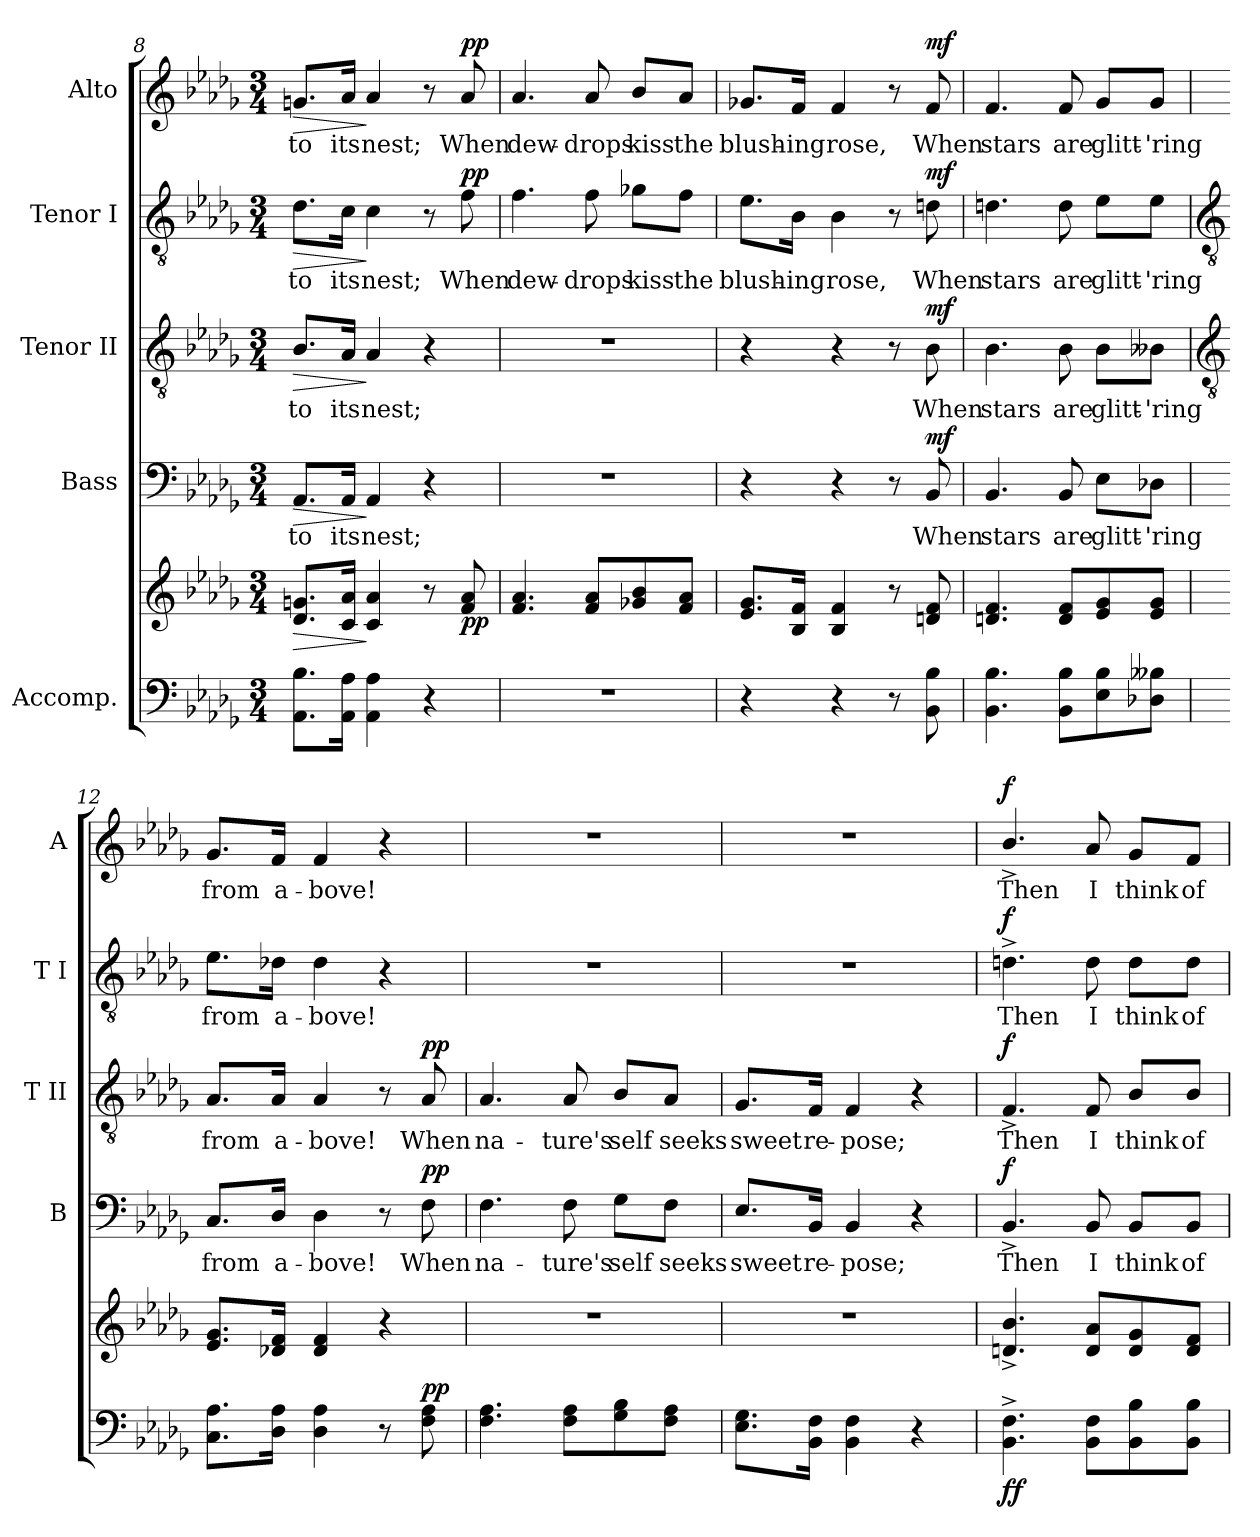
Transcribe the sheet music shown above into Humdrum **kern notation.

**kern	**kern	**dynam	**kern	**text	**dynam	**kern	**text	**dynam	**kern	**text	**dynam	**kern	**text	**dynam
*part5	*part5	*part5	*part4	*part4	*part4	*part3	*part3	*part3	*part2	*part2	*part2	*part1	*part1	*part1
*staff6	*staff5	*staff5/6	*staff4	*staff4	*staff4	*staff3	*staff3	*staff3	*staff2	*staff2	*staff2	*staff1	*staff1	*staff1
*I"Accomp.	*	*	*I"Bass	*	*	*I"Tenor II	*	*	*I"Tenor I	*	*	*I"Alto	*	*
*	*	*	*I'B	*	*	*I'T II	*	*	*I'T I	*	*	*I'A	*	*
!!LO:LB:g=z
*clefF4	*clefG2	*	*clefF4	*	*	*clefGv2	*	*	*clefGv2	*	*	*clefG2	*	*
*k[b-e-a-d-g-]	*k[b-e-a-d-g-]	*	*k[b-e-a-d-g-]	*	*	*k[b-e-a-d-g-]	*	*	*k[b-e-a-d-g-]	*	*	*k[b-e-a-d-g-]	*	*
*D-:	*D-:	*	*D-:	*	*	*D-:	*	*	*D-:	*	*	*D-:	*	*
*M3/4	*M3/4	*	*M3/4	*	*	*M3/4	*	*	*M3/4	*	*	*M3/4	*	*
=8	=8	=8	=8	=8	=8	=8	=8	=8	=8	=8	=8	=8	=8	=8
!	!	!LO:HP:b	!	!LO:LY:b	!LO:HP:b	!	!LO:LY:b	!LO:HP:b	!	!LO:LY:b	!LO:HP:b	!	!LO:LY:b	!LO:HP:b
8.AA- 8.B-L	8.d- 8.gnL	>	8.AA-/L	to	>	8.B-/L	to	>	8.d-\L	to	>	8.gn/L	to	>
!	!	!	!	!LO:LY:b	!	!	!LO:LY:b	!	!	!LO:LY:b	!	!	!LO:LY:b	!
16AA- 16A-J	16c 16a-J	.	16AA-/Jk	its	.	16A-/Jk	its	.	16c\Jk	its	.	16a-/Jk	its	.
!	!	!	!	!LO:LY:b	!	!	!LO:LY:b	!	!	!LO:LY:b	!	!	!LO:LY:b	!
4AA- 4A-	4c 4a-	]	4AA-	nest;	]	4A-	nest;	]	4c	nest;	]	4a-	nest;	]
4r	8r	.	4r	.	.	4r	.	.	8r	.	.	8r	.	.
!	!	!LO:DY:b	!	!	!	!	!	!	!	!LO:LY:b	!LO:DY:b	!	!LO:LY:b	!LO:DY:b
.	8f 8a-	pp	.	.	.	.	.	.	8f	When	pp	8a-	When	pp
=9	=9	=9	=9	=9	=9	=9	=9	=9	=9	=9	=9	=9	=9	=9
!LO:N:vis=1	!	!	!LO:N:vis=1	!	!	!LO:N:vis=1	!	!	!	!LO:LY:b	!	!	!LO:LY:b	!
2.r	4.f 4.a-	.	2.r	.	.	2.r	.	.	4.f	dew-	.	4.a-	dew-	.
!	!	!	!	!	!	!	!	!	!	!LO:LY:b	!	!	!LO:LY:b	!
.	8f 8a-L	.	.	.	.	.	.	.	8f	-drops	.	8a-	-drops	.
!	!	!	!	!	!	!	!	!	!	!LO:LY:b	!	!	!LO:LY:b	!
.	8g-X 8b-	.	.	.	.	.	.	.	8g-X\L	kiss	.	8b-/L	kiss	.
!	!	!	!	!	!	!	!	!	!	!LO:LY:b	!	!	!LO:LY:b	!
.	8f 8a-J	.	.	.	.	.	.	.	8f\J	the	.	8a-/J	the	.
=10	=10	=10	=10	=10	=10	=10	=10	=10	=10	=10	=10	=10	=10	=10
!	!	!	!	!	!	!	!	!	!	!LO:LY:b	!	!	!LO:LY:b	!
4r	8.e- 8.g-L	.	4r	.	.	4r	.	.	8.e-\L	blush-	.	8.g-X/L	blush-	.
!	!	!	!	!	!	!	!	!	!	!LO:LY:b	!	!	!LO:LY:b	!
.	16B- 16fJ	.	.	.	.	.	.	.	16B-\Jk	-ing	.	16f/Jk	-ing	.
!	!	!	!	!	!	!	!	!	!	!LO:LY:b	!	!	!LO:LY:b	!
4r	4B- 4f	.	4r	.	.	4r	.	.	4B-	rose,	.	4f	rose,	.
8r	8r	.	8r	.	.	8r	.	.	8r	.	.	8r	.	.
!	!	!LO:DY:b=2	!	!LO:LY:b	!	!	!LO:LY:b	!	!	!LO:LY:b	!	!	!LO:LY:b	!
!	!	!LO:DY:n=1:b	!	!	!LO:DY:b	!	!	!LO:DY:b	!	!	!LO:DY:b	!	!	!LO:DY:b
8BB- 8B-	8dn 8f	mf mf	8BB-	When	mf	8B-	When	mf	8dn	When	mf	8f	When	mf
=11	=11	=11	=11	=11	=11	=11	=11	=11	=11	=11	=11	=11	=11	=11
!	!	!	!	!LO:LY:b	!	!	!LO:LY:b	!	!	!LO:LY:b	!	!	!LO:LY:b	!
4.BB- 4.B-	4.dn 4.f	.	4.BB-	stars	.	4.B-	stars	.	4.dn	stars	.	4.f	stars	.
!	!	!	!	!LO:LY:b	!	!	!LO:LY:b	!	!	!LO:LY:b	!	!	!LO:LY:b	!
8BB- 8B-L	8d 8fL	.	8BB-	are	.	8B-	are	.	8d	are	.	8f	are	.
!	!	!	!	!LO:LY:b	!	!	!LO:LY:b	!	!	!LO:LY:b	!	!	!LO:LY:b	!
8E- 8B-	8e- 8g-	.	8E-\L	glitt-	.	8B-\L	glitt-	.	8e-\L	glitt-	.	8g-/L	glitt-	.
!	!	!	!	!LO:LY:b	!	!	!LO:LY:b	!	!	!LO:LY:b	!	!	!LO:LY:b	!
8D-X 8B--XJ	8e- 8g-J	.	8D-X\J	-'ring	.	8B--X\J	-'ring	.	8e-\J	-'ring	.	8g-/J	-'ring	.
!!LO:LB:g=z
=12	=12	=12	=12	=12	=12	=12	=12	=12	=12	=12	=12	=12	=12	=12
*	*	*	*	*	*	*clefGv2	*	*	*clefGv2	*	*	*	*	*
!	!	!	!	!LO:LY:b	!	!	!LO:LY:b	!	!	!LO:LY:b	!	!	!LO:LY:b	!
8.C 8.A-L	8.e- 8.g-L	.	8.C/L	from	.	8.A-/L	from	.	8.e-\L	from	.	8.g-/L	from	.
!	!	!	!	!LO:LY:b	!	!	!LO:LY:b	!	!	!LO:LY:b	!	!	!LO:LY:b	!
16D- 16A-J	16d-X 16fJ	.	16D-/Jk	a-	.	16A-/Jk	a-	.	16d-X\Jk	a-	.	16f/Jk	a-	.
!	!	!	!	!LO:LY:b	!	!	!LO:LY:b	!	!	!LO:LY:b	!	!	!LO:LY:b	!
4D- 4A-	4d- 4f	.	4D-	-bove!	.	4A-	-bove!	.	4d-	-bove!	.	4f	-bove!	.
8r	4r	.	8r	.	.	8r	.	.	4r	.	.	4r	.	.
!	!	!LO:DY:a=2	!	!LO:LY:b	!LO:DY:b	!	!LO:LY:b	!LO:DY:b	!	!	!	!	!	!
8F 8A-	.	pp	8F	When	pp	8A-	When	pp	.	.	.	.	.	.
=13	=13	=13	=13	=13	=13	=13	=13	=13	=13	=13	=13	=13	=13	=13
!	!LO:N:vis=1	!	!	!LO:LY:b	!	!	!LO:LY:b	!	!LO:N:vis=1	!	!	!LO:N:vis=1	!	!
4.F 4.A-	2.r	.	4.F	na-	.	4.A-	na-	.	2.r	.	.	2.r	.	.
!	!	!	!	!LO:LY:b	!	!	!LO:LY:b	!	!	!	!	!	!	!
8F 8A-L	.	.	8F	-ture's	.	8A-	-ture's	.	.	.	.	.	.	.
!	!	!	!	!LO:LY:b	!	!	!LO:LY:b	!	!	!	!	!	!	!
8G- 8B-	.	.	8G-\L	self	.	8B-/L	self	.	.	.	.	.	.	.
!	!	!	!	!LO:LY:b	!	!	!LO:LY:b	!	!	!	!	!	!	!
8F 8A-J	.	.	8F\J	seeks	.	8A-/J	seeks	.	.	.	.	.	.	.
=14	=14	=14	=14	=14	=14	=14	=14	=14	=14	=14	=14	=14	=14	=14
!	!LO:N:vis=1	!	!	!LO:LY:b	!	!	!LO:LY:b	!	!LO:N:vis=1	!	!	!LO:N:vis=1	!	!
8.E- 8.G-L	2.r	.	8.E-/L	sweet	.	8.G-/L	sweet	.	2.r	.	.	2.r	.	.
!	!	!	!	!LO:LY:b	!	!	!LO:LY:b	!	!	!	!	!	!	!
16BB- 16FJ	.	.	16BB-/Jk	re-	.	16F/Jk	re-	.	.	.	.	.	.	.
!	!	!	!	!LO:LY:b	!	!	!LO:LY:b	!	!	!	!	!	!	!
4BB- 4F	.	.	4BB-	-pose;	.	4F	-pose;	.	.	.	.	.	.	.
4r	.	.	4r	.	.	4r	.	.	.	.	.	.	.	.
=15	=15	=15	=15	=15	=15	=15	=15	=15	=15	=15	=15	=15	=15	=15
!	!	!LO:DY:b=2	!	!LO:LY:b	!	!	!LO:LY:b	!	!	!LO:LY:b	!	!	!LO:LY:b	!
!	!	!LO:DY:n=1:b	!	!	!LO:DY:b	!	!	!LO:DY:b	!	!	!LO:DY:b	!	!	!LO:DY:b
4.BB-^ 4.F^	4.dn^ 4.b-^	f f	4.BB-^	Then	f	4.F^	Then	f	4.dn^	Then	f	4.b-^/	Then	f
!	!	!	!	!LO:LY:b	!	!	!LO:LY:b	!	!	!LO:LY:b	!	!	!LO:LY:b	!
8BB- 8FL	8d 8a-L	.	8BB-	I	.	8F	I	.	8d	I	.	8a-	I	.
!	!	!	!	!LO:LY:b	!	!	!LO:LY:b	!	!	!LO:LY:b	!	!	!LO:LY:b	!
8BB- 8B-	8d 8g-	.	8BB-/L	think	.	8B-/L	think	.	8d\L	think	.	8g-/L	think	.
!	!	!	!	!LO:LY:b	!	!	!LO:LY:b	!	!	!LO:LY:b	!	!	!LO:LY:b	!
8BB- 8B-J	8d 8fJ	.	8BB-/J	of	.	8B-/J	of	.	8d\J	of	.	8f/J	of	.
=	=	=	=	=	=	=	=	=	=	=	=	=	=	=
*-	*-	*-	*-	*-	*-	*-	*-	*-	*-	*-	*-	*-	*-	*-
